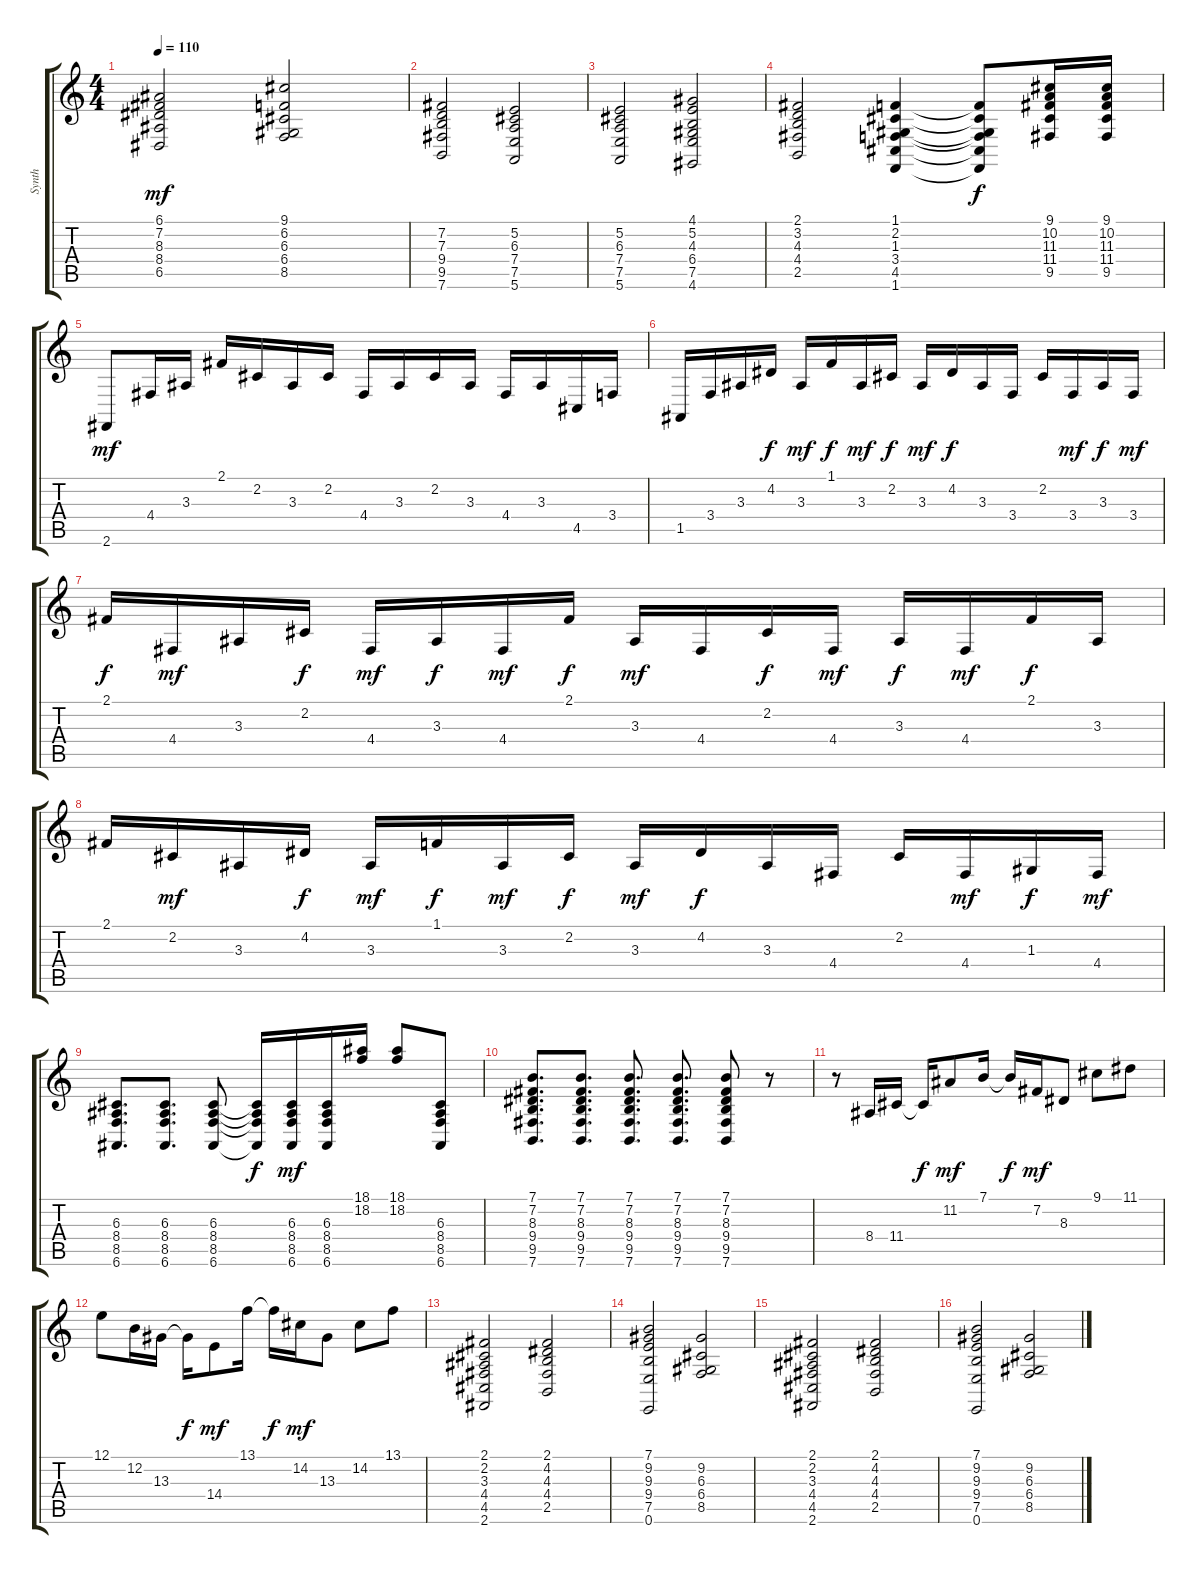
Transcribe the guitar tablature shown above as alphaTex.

\track ("Synth" "Synth") {instrument pad3polysynth}
\staff {score tabs}
\tuning (E4 B3 G3 D3 A2 E2) {hide}
\ts (4 4)
\tempo 110
\clef g2
\ks c
(6.1 7.2 8.3 8.4 6.5).2{dy mf} (9.1 6.2 6.3 6.4 8.5).2 |
(7.2 7.3 9.4 9.5 7.6).2 (5.2 6.3 7.4 7.5 5.6).2 |
(5.2 6.3 7.4 7.5 5.6).2 (4.1 5.2 4.3 6.4 7.5 4.6).2 |
(2.1 3.2 4.3 4.4 2.5).2 (1.1 2.2 1.3 3.4 4.5 1.6).4 (1.1{t} 2.2{t} 1.3{t} 3.4{t} 4.5{t} 1.6{t}).8{dy f} (9.1 10.2 11.3 11.4 9.5).16 (9.1 10.2 11.3 11.4 9.5).16 |
2.6.8{dy mf} 4.4.16 3.3.16 2.1.16 2.2.16 3.3.16 2.2.16 4.4.16 3.3.16 2.2.16 3.3.16 4.4.16 3.3.16 4.5.16 3.4.16 |
1.5.16 3.4.16 3.3.16 4.2.16{dy f} 3.3.16{dy mf} 1.1.16{dy f} 3.3.16{dy mf} 2.2.16{dy f} 3.3.16{dy mf} 4.2.16{dy f} 3.3.16 3.4.16 2.2.16 3.4.16{dy mf} 3.3.16{dy f} 3.4.16{dy mf} |
2.1.16{dy f} 4.4.16{dy mf} 3.3.16 2.2.16{dy f} 4.4.16{dy mf} 3.3.16{dy f} 4.4.16{dy mf} 2.1.16{dy f} 3.3.16{dy mf} 4.4.16 2.2.16{dy f} 4.4.16{dy mf} 3.3.16{dy f} 4.4.16{dy mf} 2.1.16{dy f} 3.3.16 |
2.1.16 2.2.16{dy mf} 3.3.16 4.2.16{dy f} 3.3.16{dy mf} 1.1.16{dy f} 3.3.16{dy mf} 2.2.16{dy f} 3.3.16{dy mf} 4.2.16{dy f} 3.3.16 4.4.16 2.2.16 4.4.16{dy mf} 1.3.16{dy f} 4.4.16{dy mf} |
(6.3 8.4 8.5 6.6).8{d} (6.3 8.4 8.5 6.6).8{d} (6.3 8.4 8.5 6.6).8 (6.3{t} 8.4{t} 8.5{t} 6.6{t}).16{dy f} (6.3 8.4 8.5 6.6).16{dy mf} (6.3 8.4 8.5 6.6).16 (18.1 18.2).16 (18.1 18.2).8 (6.3 8.4 8.5 6.6).8 |
(7.1 7.2 8.3 9.4 9.5 7.6).8{d} (7.1 7.2 8.3 9.4 9.5 7.6).8{d} (7.1 7.2 8.3 9.4 9.5 7.6).8{d} (7.1 7.2 8.3 9.4 9.5 7.6).8{d} (7.1 7.2 8.3 9.4 9.5 7.6).8 r.8 |
r.8 8.4.16 11.4.16 11.4{t}.16{dy f} 11.2.8{dy mf} 7.1.16 7.1{t}.16{dy f} 7.2.16{dy mf} 8.3.8 9.1.8 11.1.8 |
12.1.8 12.2.16 13.3.16 13.3{t}.16{dy f} 14.4.8{dy mf} 13.1.16 13.1{t}.16{dy f} 14.2.16{dy mf} 13.3.8 14.2.8 13.1.8 |
(2.1 2.2 3.3 4.4 4.5 2.6).2 (2.1 4.2 4.3 4.4 2.5).2 |
(7.1 9.2 9.3 9.4 7.5 0.6).2 (9.2 6.3 6.4 8.5).2 |
(2.1 2.2 3.3 4.4 4.5 2.6).2 (2.1 4.2 4.3 4.4 2.5).2 |
(7.1 9.2 9.3 9.4 7.5 0.6).2 (9.2 6.3 6.4 8.5).2
